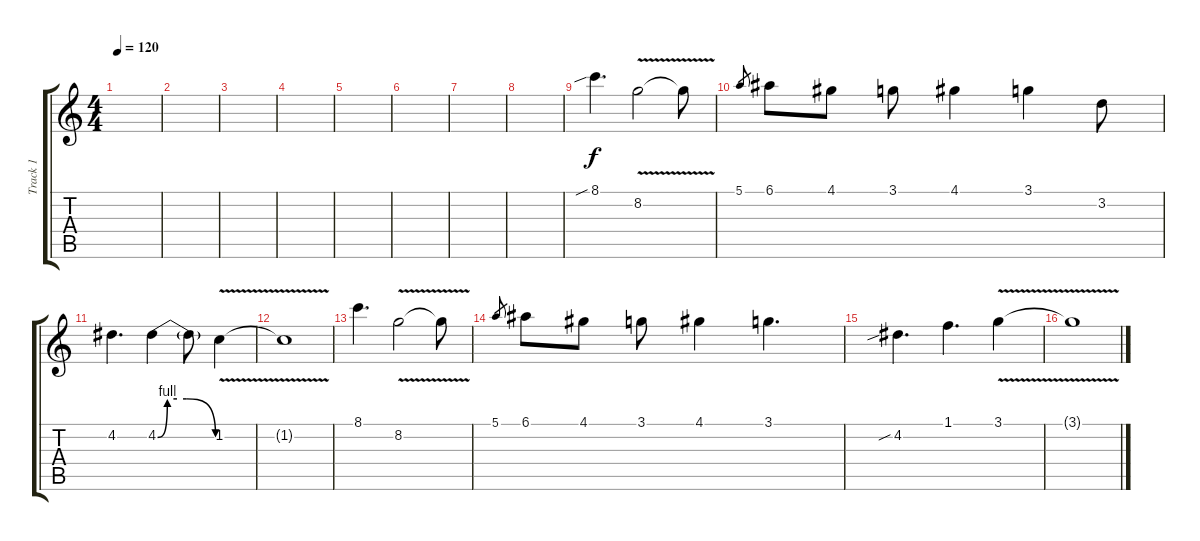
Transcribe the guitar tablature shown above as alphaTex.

\track ("Track 1" "Track 1") {instrument overdrivenguitar}
\staff {score tabs}
\tuning (E4 B3 G3 D3 A2 E2) {hide}
\ts (4 4)
\tempo 120
\clef g2
\ks c
|
|
|
|
|
|
|
|
8.1{sib}.4{d volume 16} 8.2{v}.2 8.2{t}.8 |
5.1.8{gr} 6.1.8 4.1.8 3.1.8 4.1.4 3.1.4 3.2.8 |
4.2.4{d} 4.2{be (custom 0 0 10 4 20 4 30 4 60 0)}.4 4.2{t}.8 1.2{v}.4 |
1.2{t}.1 |
8.1.4{d} 8.2{v}.2 8.2{t}.8 |
5.1.8{gr} 6.1.8 4.1.8 3.1.8 4.1.4 3.1.4{d} |
4.2{sib}.4{d} 1.1.4{d} 3.1{v}.4 |
3.1{t}.1{dy f}
